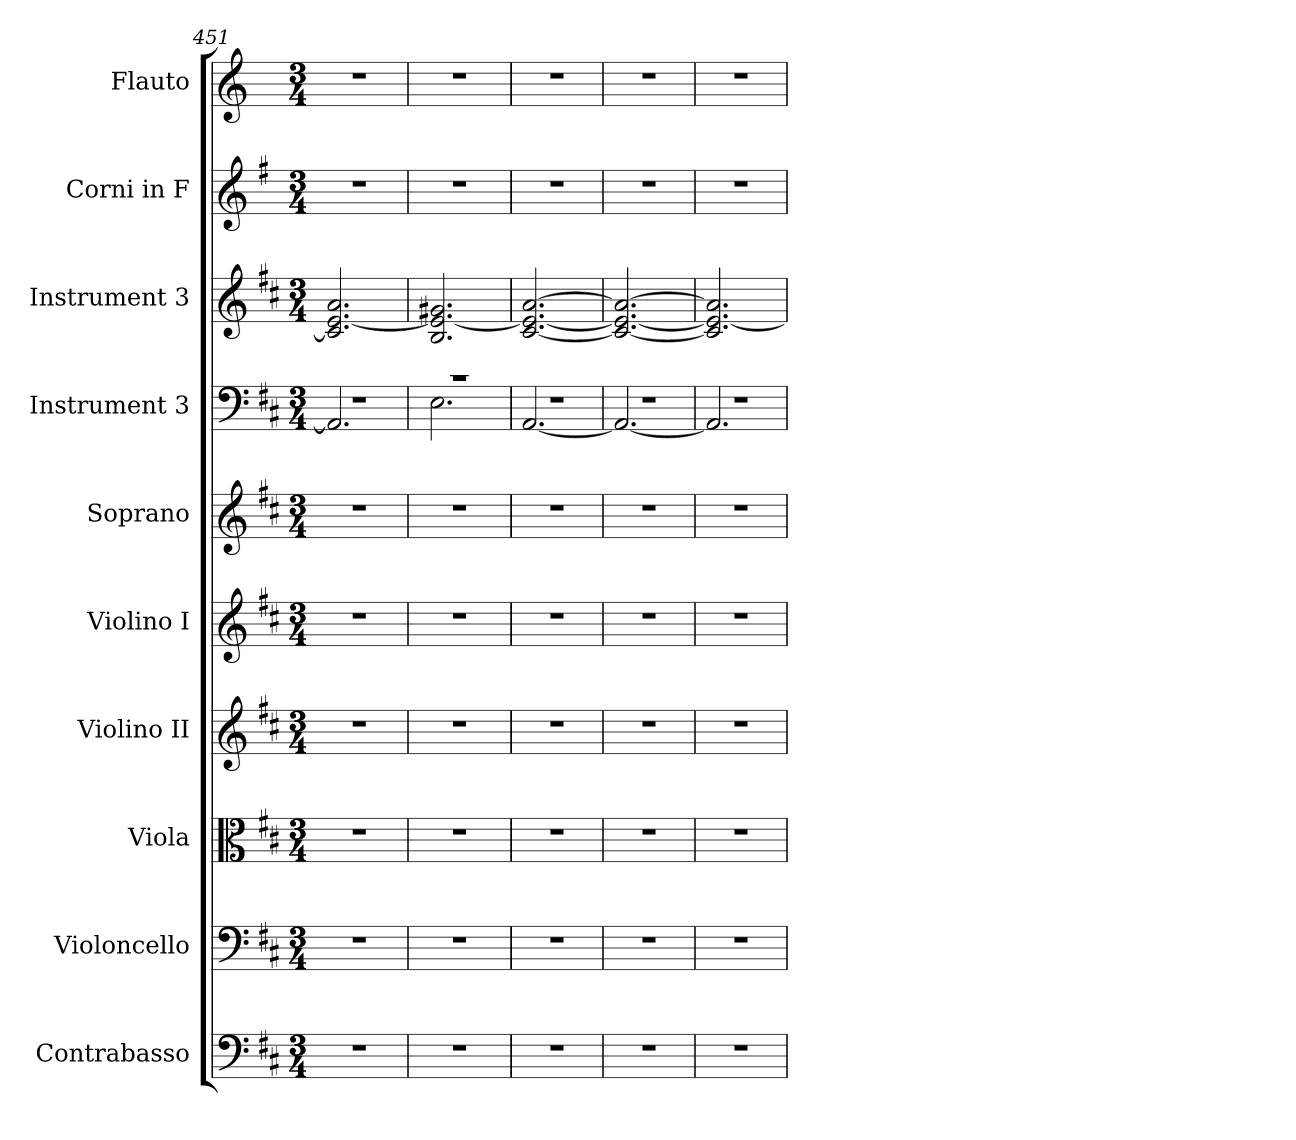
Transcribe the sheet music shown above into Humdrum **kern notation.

**kern	**kern	**kern	**kern	**kern	**kern	**kern	**kern	**kern	**kern
*part10	*part9	*part8	*part7	*part6	*part5	*part4	*part3	*part2	*part1
*staff10	*staff9	*staff8	*staff7	*staff6	*staff5	*staff4	*staff3	*staff2	*staff1
*I"Contrabasso	*I"Violoncello	*I"Viola	*I"Violino II	*I"Violino I	*I"Soprano	*I"Instrument 3	*I"Instrument 3	*I"Corni in F	*I"Flauto
*I'Cb.	*I'Vc.	*I'Vla.	*I'Vln. II	*I'Vln. I	*I'S	*	*	*I'Cor.	*I'Fl.
!!LO:LB:g=z
*clefF4	*clefF4	*clefC3	*clefG2	*clefG2	*clefG2	*clefF4	*clefG2	*clefG2	*clefG2
*ITrd1c2	*ITrd1c2	*ITrd1c2	*ITrd1c2	*ITrd1c2	*ITrd1c2	*ITrd1c2	*ITrd1c2	*ITrd4c7	*ITrd1c2
*k[]	*k[]	*k[]	*k[]	*k[]	*k[]	*k[]	*k[]	*k[]	*k[b-e-]
*C:	*C:	*C:	*C:	*C:	*C:	*C:	*C:	*C:	*B-:
*M3/4	*M3/4	*M3/4	*M3/4	*M3/4	*M3/4	*M3/4	*M3/4	*M3/4	*M3/4
=451	=451	=451	=451	=451	=451	=451	=451	=451	=451
*	*	*	*	*	*	*^	*	*	*
2.r	2.r	2.r	2.r	2.r	2.r	2.r	2.GG/]	[<2.d/ 2.B/] 2.g/	2.r	2.r
=452	=452	=452	=452	=452	=452	=452	=452	=452	=452	=452
2.r	2.r	2.r	2.r	2.r	2.r	2.r	2.D\	2.d/_< 2.A/ 2.f#X/	2.r	2.r
=453	=453	=453	=453	=453	=453	=453	=453	=453	=453	=453
2.r	2.r	2.r	2.r	2.r	2.r	2.r	[<2.GG/	2.d/_< [<2.B/ [>2.g/	2.r	2.r
=454	=454	=454	=454	=454	=454	=454	=454	=454	=454	=454
2.r	2.r	2.r	2.r	2.r	2.r	2.r	2.GG/_<	2.d/_< 2.B/_< 2.g/_>	2.r	2.r
=455	=455	=455	=455	=455	=455	=455	=455	=455	=455	=455
2.r	2.r	2.r	2.r	2.r	2.r	2.r	2.GG/]	2.d/_< 2.B/] 2.g/]	2.r	2.r
*	*	*	*	*	*	*v	*v	*	*	*
=	=	=	=	=	=	=	=	=	=
*-	*-	*-	*-	*-	*-	*-	*-	*-	*-
